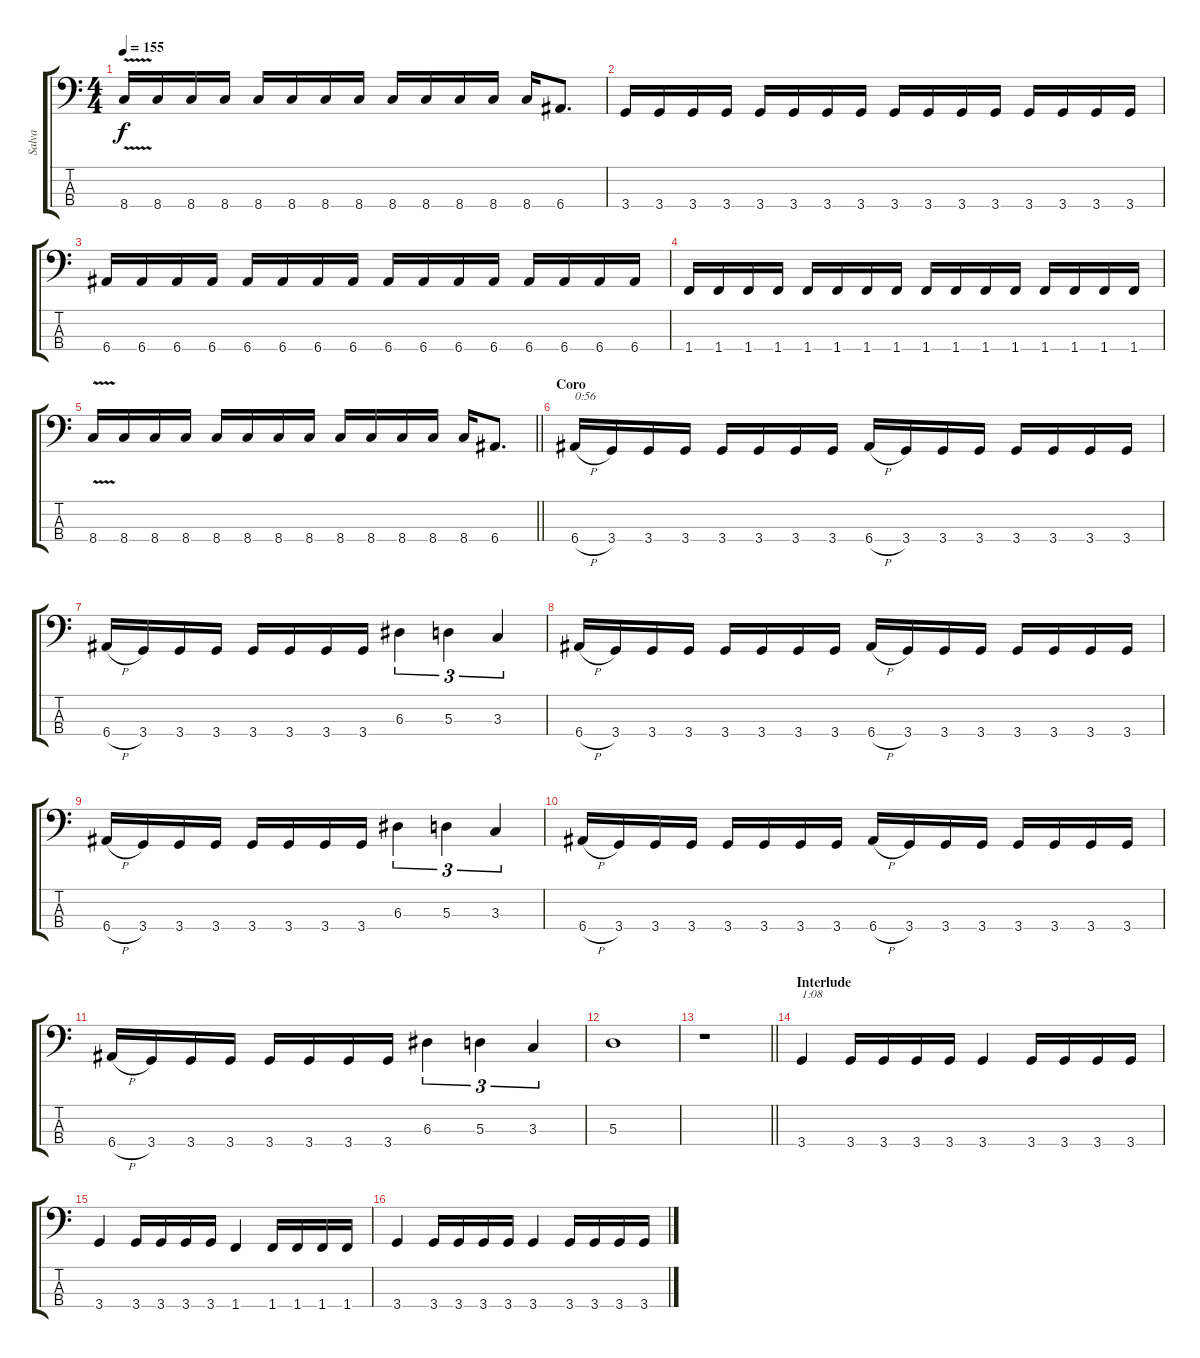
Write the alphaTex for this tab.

\track ("Salva" "Salva") {instrument electricbassfinger}
\staff {score tabs}
\tuning (G2 D2 A1 E1) {hide}
\ts (4 4)
\tempo 155
\clef f4
\ks c
8.4{v}.16{dy f} 8.4.16 8.4.16 8.4.16 8.4.16 8.4.16 8.4.16 8.4.16 8.4.16 8.4.16 8.4.16 8.4.16 8.4.16 6.4.8{d} |
3.4.16 3.4.16 3.4.16 3.4.16 3.4.16 3.4.16 3.4.16 3.4.16 3.4.16 3.4.16 3.4.16 3.4.16 3.4.16 3.4.16 3.4.16 3.4.16 |
6.4.16 6.4.16 6.4.16 6.4.16 6.4.16 6.4.16 6.4.16 6.4.16 6.4.16 6.4.16 6.4.16 6.4.16 6.4.16 6.4.16 6.4.16 6.4.16 |
1.4.16 1.4.16 1.4.16 1.4.16 1.4.16 1.4.16 1.4.16 1.4.16 1.4.16 1.4.16 1.4.16 1.4.16 1.4.16 1.4.16 1.4.16 1.4.16 |
\barLineRight lightlight
8.4{v}.16 8.4.16 8.4.16 8.4.16 8.4.16 8.4.16 8.4.16 8.4.16 8.4.16 8.4.16 8.4.16 8.4.16 8.4.16 6.4.8{d} |
\section ("" "Coro")
6.4{h}.16{txt "0:56"} 3.4.16 3.4.16 3.4.16 3.4.16 3.4.16 3.4.16 3.4.16 6.4{h}.16 3.4.16 3.4.16 3.4.16 3.4.16 3.4.16 3.4.16 3.4.16 |
6.4{h}.16 3.4.16 3.4.16 3.4.16 3.4.16 3.4.16 3.4.16 3.4.16 6.3.4{tu (3 2)} 5.3.4{tu (3 2)} 3.3.4{tu (3 2)} |
6.4{h}.16 3.4.16 3.4.16 3.4.16 3.4.16 3.4.16 3.4.16 3.4.16 6.4{h}.16 3.4.16 3.4.16 3.4.16 3.4.16 3.4.16 3.4.16 3.4.16 |
6.4{h}.16 3.4.16 3.4.16 3.4.16 3.4.16 3.4.16 3.4.16 3.4.16 6.3.4{tu (3 2)} 5.3.4{tu (3 2)} 3.3.4{tu (3 2)} |
6.4{h}.16 3.4.16 3.4.16 3.4.16 3.4.16 3.4.16 3.4.16 3.4.16 6.4{h}.16 3.4.16 3.4.16 3.4.16 3.4.16 3.4.16 3.4.16 3.4.16 |
6.4{h}.16 3.4.16 3.4.16 3.4.16 3.4.16 3.4.16 3.4.16 3.4.16 6.3.4{tu (3 2)} 5.3.4{tu (3 2)} 3.3.4{tu (3 2)} |
5.3.1 |
\barLineRight lightlight
r.1 |
\section ("" "Interlude")
3.4.4{txt "1:08"} 3.4.16 3.4.16 3.4.16 3.4.16 3.4.4 3.4.16 3.4.16 3.4.16 3.4.16 |
3.4.4 3.4.16 3.4.16 3.4.16 3.4.16 1.4.4 1.4.16 1.4.16 1.4.16 1.4.16 |
3.4.4 3.4.16 3.4.16 3.4.16 3.4.16 3.4.4 3.4.16 3.4.16 3.4.16 3.4.16
